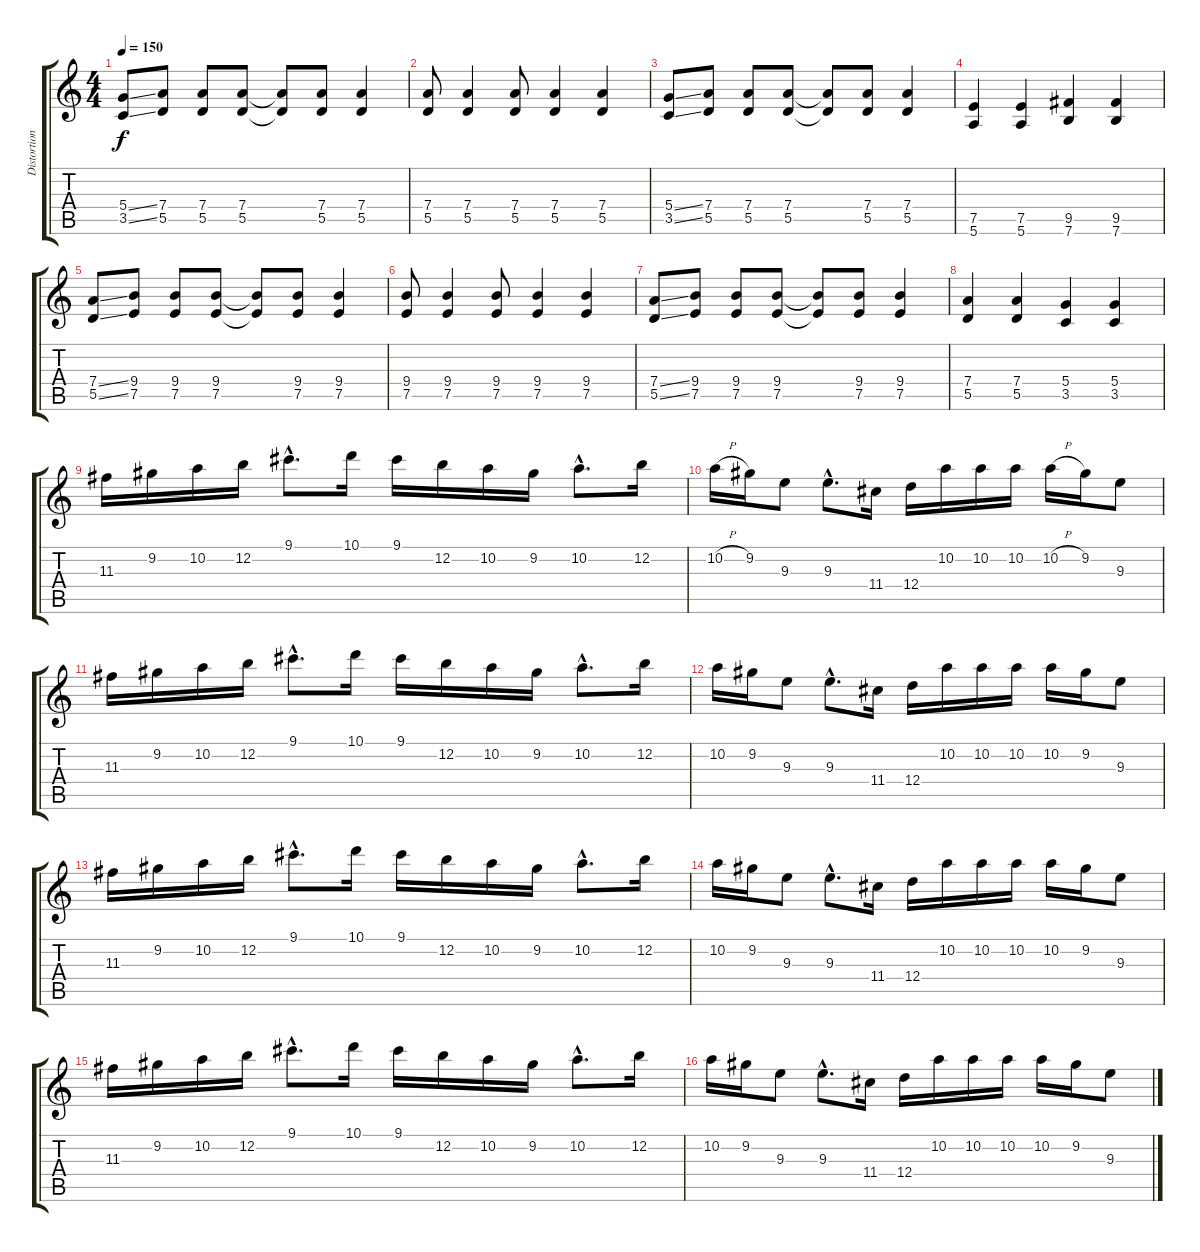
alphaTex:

\track ("Distortion Guitar 2" "Distortion") {instrument distortionguitar}
\staff {score tabs}
\tuning (E4 B3 G3 D3 A2 E2) {hide}
\ts (4 4)
\tempo 150
\clef g2
\ks c
(5.4{ss} 3.5{ss}).8{dy f} (7.4 5.5).8 (7.4 5.5).8 (7.4 5.5).8 (7.4{t} 5.5{t}).8 (7.4 5.5).8 (7.4 5.5).4 |
(7.4 5.5).8 (7.4 5.5).4 (7.4 5.5).8 (7.4 5.5).4 (7.4 5.5).4 |
(5.4{ss} 3.5{ss}).8 (7.4 5.5).8 (7.4 5.5).8 (7.4 5.5).8 (7.4{t} 5.5{t}).8 (7.4 5.5).8 (7.4 5.5).4 |
(7.5 5.6).4 (7.5 5.6).4 (9.5 7.6).4 (9.5 7.6).4 |
(7.4{ss} 5.5{ss}).8 (9.4 7.5).8 (9.4 7.5).8 (9.4 7.5).8 (9.4{t} 7.5{t}).8 (9.4 7.5).8 (9.4 7.5).4 |
(9.4 7.5).8 (9.4 7.5).4 (9.4 7.5).8 (9.4 7.5).4 (9.4 7.5).4 |
(7.4{ss} 5.5{ss}).8 (9.4 7.5).8 (9.4 7.5).8 (9.4 7.5).8 (9.4{t} 7.5{t}).8 (9.4 7.5).8 (9.4 7.5).4 |
(7.4 5.5).4 (7.4 5.5).4 (5.4 3.5).4 (5.4 3.5).4 |
11.3.16 9.2.16 10.2.16 12.2.16 9.1{hac}.8{d} 10.1.16 9.1.16 12.2.16 10.2.16 9.2.16 10.2{hac}.8{d} 12.2.16 |
10.2{h}.16 9.2.16 9.3.8 9.3{hac}.8{d} 11.4.16 12.4.16 10.2.16 10.2.16 10.2.16 10.2{h}.16 9.2.16 9.3.8 |
11.3.16 9.2.16 10.2.16 12.2.16 9.1{hac}.8{d} 10.1.16 9.1.16 12.2.16 10.2.16 9.2.16 10.2{hac}.8{d} 12.2.16 |
10.2.16 9.2.16 9.3.8 9.3{hac}.8{d} 11.4.16 12.4.16 10.2.16 10.2.16 10.2.16 10.2.16 9.2.16 9.3.8 |
11.3.16 9.2.16 10.2.16 12.2.16 9.1{hac}.8{d} 10.1.16 9.1.16 12.2.16 10.2.16 9.2.16 10.2{hac}.8{d} 12.2.16 |
10.2.16 9.2.16 9.3.8 9.3{hac}.8{d} 11.4.16 12.4.16 10.2.16 10.2.16 10.2.16 10.2.16 9.2.16 9.3.8 |
11.3.16 9.2.16 10.2.16 12.2.16 9.1{hac}.8{d} 10.1.16 9.1.16 12.2.16 10.2.16 9.2.16 10.2{hac}.8{d} 12.2.16 |
10.2.16 9.2.16 9.3.8 9.3{hac}.8{d} 11.4.16 12.4.16 10.2.16 10.2.16 10.2.16 10.2.16 9.2.16 9.3.8
